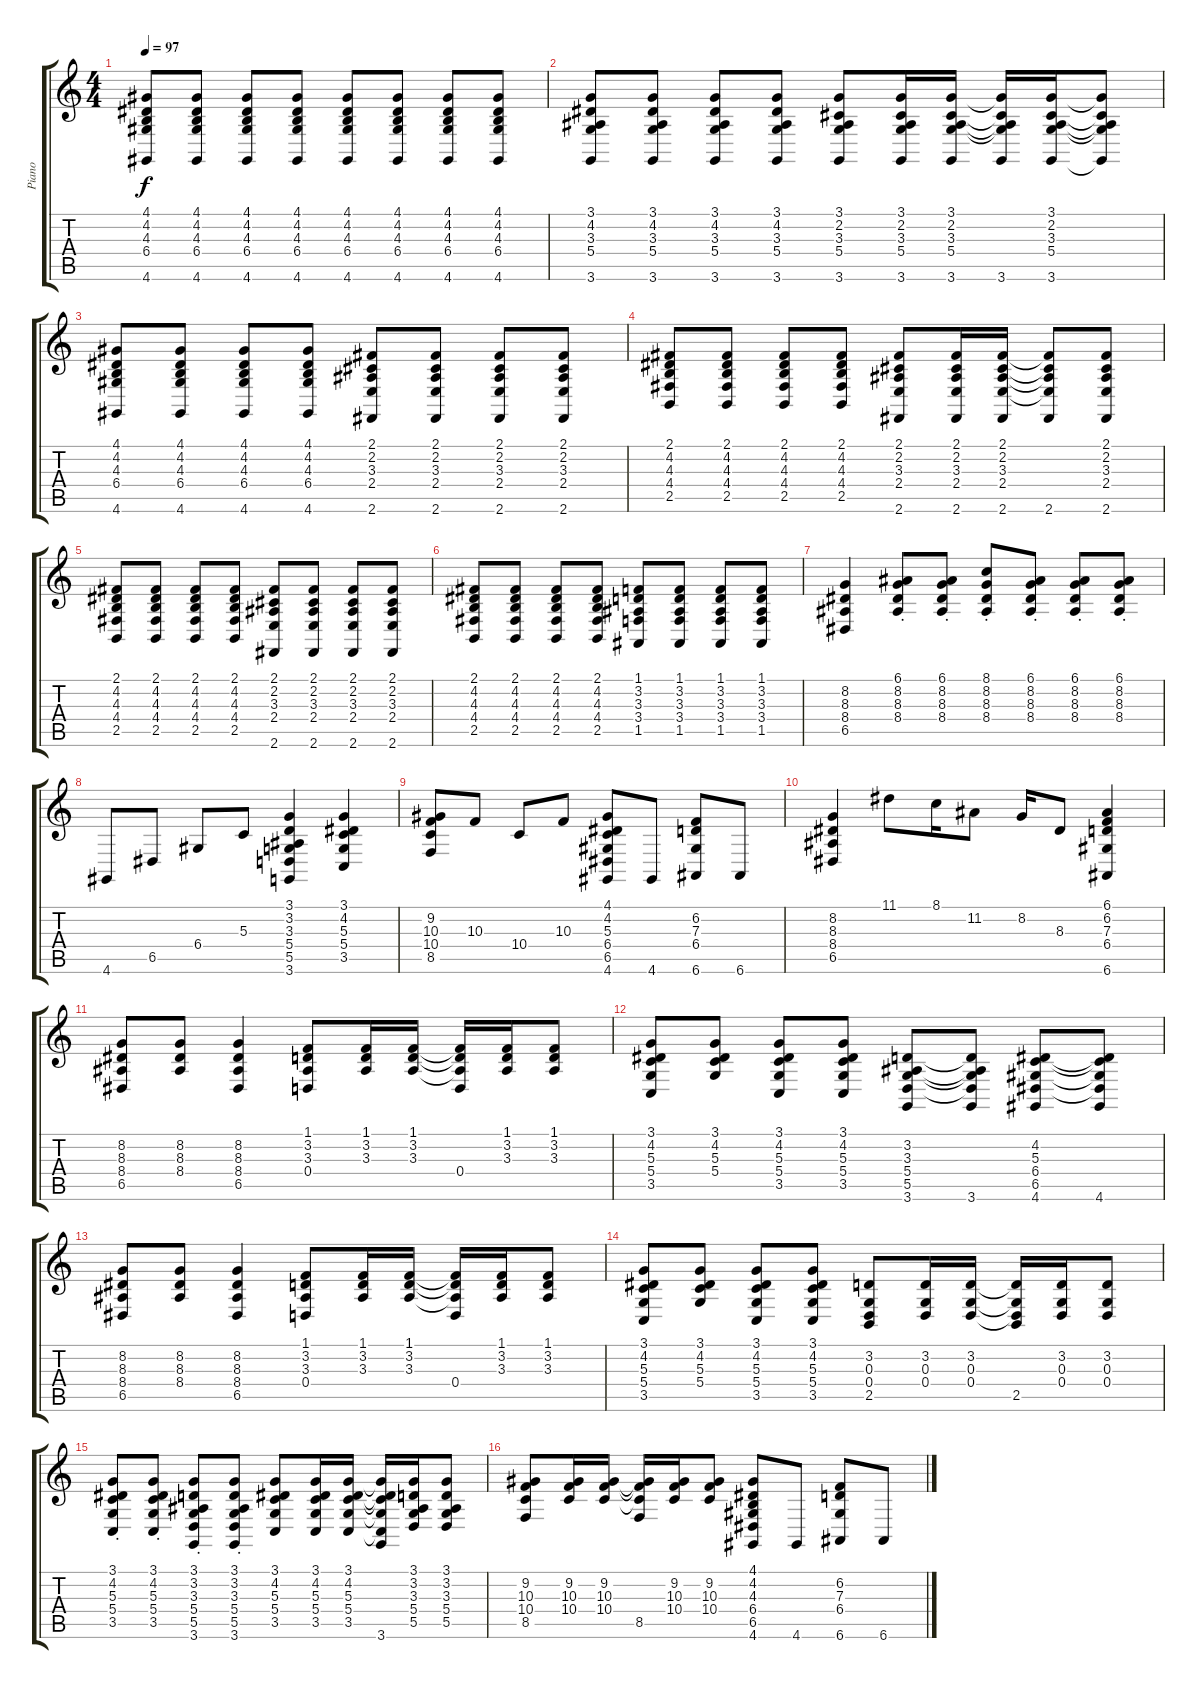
\track ("Piano" "Piano") {instrument brightacousticpiano}
\staff {score tabs}
\tuning (E4 B3 G3 D3 A2 E2) {hide}
\ts (4 4)
\tempo 97
\clef g2
\ks c
(4.1 4.2 4.3 6.4 4.6).8{dy f} (4.1 4.2 4.3 6.4 4.6).8 (4.1 4.2 4.3 6.4 4.6).8 (4.1 4.2 4.3 6.4 4.6).8 (4.1 4.2 4.3 6.4 4.6).8 (4.1 4.2 4.3 6.4 4.6).8 (4.1 4.2 4.3 6.4 4.6).8 (4.1 4.2 4.3 6.4 4.6).8 |
(3.1 4.2 3.3 5.4 3.6).8 (3.1 4.2 3.3 5.4 3.6).8 (3.1 4.2 3.3 5.4 3.6).8 (3.1 4.2 3.3 5.4 3.6).8 (3.1 2.2 3.3 5.4 3.6).8 (3.1 2.2 3.3 5.4 3.6).16 (3.1 2.2 3.3 5.4 3.6).16 (3.1{t} 2.2{t} 3.3{t} 5.4{t} 3.6).16 (3.1 2.2 3.3 5.4 3.6).16 (3.1{t} 2.2{t} 3.3{t} 5.4{t} 3.6{t}).8 |
(4.1 4.2 4.3 6.4 4.6).8 (4.1 4.2 4.3 6.4 4.6).8 (4.1 4.2 4.3 6.4 4.6).8 (4.1 4.2 4.3 6.4 4.6).8 (2.1 2.2 3.3 2.4 2.6).8 (2.1 2.2 3.3 2.4 2.6).8 (2.1 2.2 3.3 2.4 2.6).8 (2.1 2.2 3.3 2.4 2.6).8 |
(2.1 4.2 4.3 4.4 2.5).8 (2.1 4.2 4.3 4.4 2.5).8 (2.1 4.2 4.3 4.4 2.5).8 (2.1 4.2 4.3 4.4 2.5).8 (2.1 2.2 3.3 2.4 2.6).8 (2.1 2.2 3.3 2.4 2.6).16 (2.1 2.2 3.3 2.4 2.6).16 (2.1{t} 2.2{t} 3.3{t} 2.4{t} 2.6).8 (2.1 2.2 3.3 2.4 2.6).8 |
(2.1 4.2 4.3 4.4 2.5).8 (2.1 4.2 4.3 4.4 2.5).8 (2.1 4.2 4.3 4.4 2.5).8 (2.1 4.2 4.3 4.4 2.5).8 (2.1 2.2 3.3 2.4 2.6).8 (2.1 2.2 3.3 2.4 2.6).8 (2.1 2.2 3.3 2.4 2.6).8 (2.1 2.2 3.3 2.4 2.6).8 |
(2.1 4.2 4.3 4.4 2.5).8 (2.1 4.2 4.3 4.4 2.5).8 (2.1 4.2 4.3 4.4 2.5).8 (2.1 4.2 4.3 4.4 2.5).8 (1.1 3.2 3.3 3.4 1.5).8 (1.1 3.2 3.3 3.4 1.5).8 (1.1 3.2 3.3 3.4 1.5).8 (1.1 3.2 3.3 3.4 1.5).8 |
(8.2 8.3 8.4 6.5).4 (6.1{st} 8.2{st} 8.3{st} 8.4{st}).8 (6.1{st} 8.2 8.3 8.4).8 (8.1{st} 8.2{st} 8.3{st} 8.4{st}).8 (6.1{st} 8.2 8.3 8.4).8 (6.1{st} 8.2{st} 8.3{st} 8.4{st}).8 (6.1{st} 8.2 8.3 8.4).8 |
4.6.8 6.5.8 6.4.8 5.3.8 (3.1 3.2 3.3 5.4 5.5 3.6).4 (3.1 4.2 5.3 5.4 3.5).4 |
(9.2 10.3 10.4 8.5).8 10.3.8 10.4.8 10.3.8 (4.1 4.2 5.3 6.4 6.5 4.6).8 4.6.8 (6.2 7.3 6.4 6.6).8 6.6.8 |
(8.2 8.3 8.4 6.5).4 11.1.8 8.1.16 11.2.8 8.2.16 8.3.8 (6.1 6.2 7.3 6.4 6.6).4 |
(8.2 8.3 8.4 6.5).8 (8.2 8.3 8.4).8 (8.2 8.3 8.4 6.5).4 (1.1 3.2 3.3 0.4).8 (1.1 3.2 3.3).16 (1.1 3.2 3.3).16 (1.1{t} 3.2{t} 3.3{t} 0.4).16 (1.1 3.2 3.3).16 (1.1 3.2 3.3).8 |
(3.1 4.2 5.3 5.4 3.5).8 (3.1 4.2 5.3 5.4).8 (3.1 4.2 5.3 5.4 3.5).8 (3.1 4.2 5.3 5.4 3.5).8 (3.2 3.3 5.4 5.5 3.6).8 (3.2{t} 3.3{t} 5.4{t} 5.5{t} 3.6).8 (4.2 5.3 6.4 6.5 4.6).8 (4.2{t} 5.3{t} 6.4{t} 6.5{t} 4.6).8 |
(8.2 8.3 8.4 6.5).8 (8.2 8.3 8.4).8 (8.2 8.3 8.4 6.5).4 (1.1 3.2 3.3 0.4).8 (1.1 3.2 3.3).16 (1.1 3.2 3.3).16 (1.1{t} 3.2{t} 3.3{t} 0.4).16 (1.1 3.2 3.3).16 (1.1 3.2 3.3).8 |
(3.1 4.2 5.3 5.4 3.5).8 (3.1 4.2 5.3 5.4).8 (3.1 4.2 5.3 5.4 3.5).8 (3.1 4.2 5.3 5.4 3.5).8 (3.2 0.3 0.4 2.5).8 (3.2 0.3 0.4).16 (3.2 0.3 0.4).16 (3.2{t} 0.3{t} 0.4{t} 2.5).16 (3.2 0.3 0.4).16 (3.2 0.3 0.4).8 |
(3.1{st} 4.2 5.3 5.4 3.5).8 (3.1{st} 4.2 5.3 5.4 3.5).8 (3.1{st} 3.2 3.3 5.4 5.5 3.6).8 (3.1{st} 3.2 3.3 5.4 5.5 3.6).8 (3.1 4.2 5.3 5.4 3.5).8 (3.1 4.2 5.3 5.4 3.5).16 (3.1 4.2 5.3 5.4 3.5).16 (3.1{t} 4.2{t} 5.3{t} 5.4{t} 3.5{t} 3.6).16 (3.1 3.2 3.3 5.4 5.5).16 (3.1 3.2 3.3 5.4 5.5).8 |
(9.2 10.3 10.4 8.5).8 (9.2 10.3 10.4).16 (9.2 10.3 10.4).16 (9.2{t} 10.3{t} 10.4{t} 8.5).16 (9.2 10.3 10.4).16 (9.2 10.3 10.4).8 (4.1 4.2 4.3 6.4 6.5 4.6).8 4.6.8 (6.2 7.3 6.4 6.6).8 6.6.8
